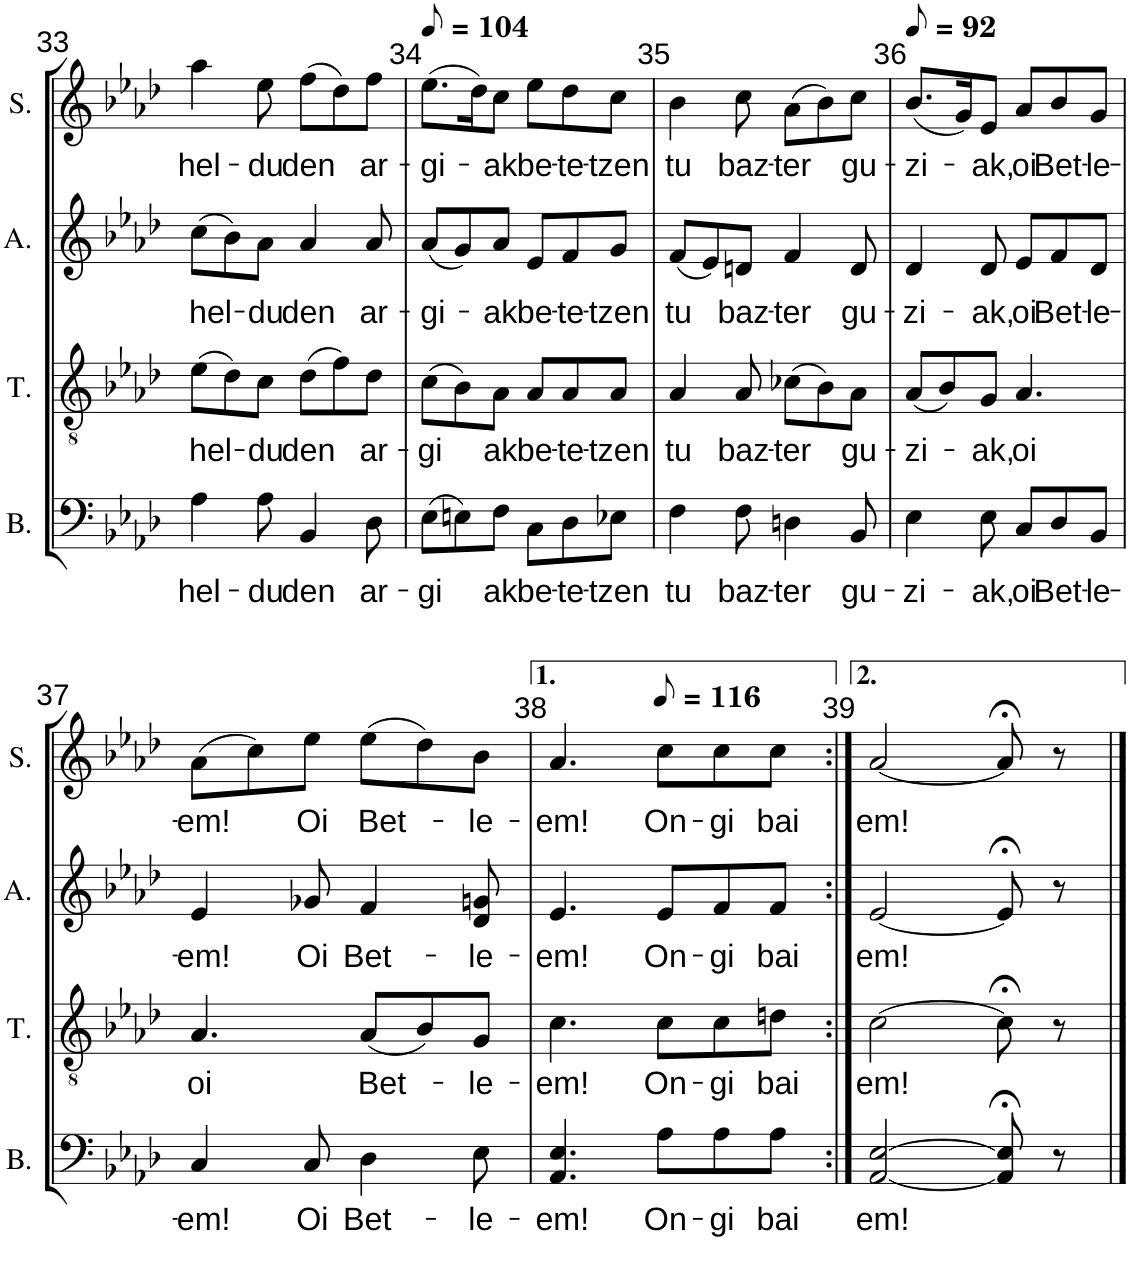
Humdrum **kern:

**kern	**text	**kern	**text	**kern	**text	**kern	**text
*part4	*part4	*part3	*part3	*part2	*part2	*part1	*part1
*staff4	*staff4	*staff3	*staff3	*staff2	*staff2	*staff1	*staff1
*I"Basse	*	*I"Ténor	*	*I"Alto	*	*I"Soprano	*
*I'B.	*	*I'T.	*	*I'A.	*	*I'S.	*
!!LO:PB:g=z
*clefF4	*	*clefGv2	*	*clefG2	*	*clefG2	*
*k[b-e-a-d-]	*	*k[b-e-a-d-]	*	*k[b-e-a-d-]	*	*k[b-e-a-d-]	*
*M6/8	*	*M6/8	*	*M6/8	*	*M6/8	*
=33	=33	=33	=33	=33	=33	=33	=33
!	!LO:LY:b	!	!LO:LY:b	!	!LO:LY:b	!	!LO:LY:b
4A-\	hel-	(8e-\L	hel-	(8cc\L	hel-	4aa-\	hel-
.	.	8d-\)	.	8b-\)	.	.	.
!	!LO:LY:b	!	!LO:LY:b	!	!LO:LY:b	!	!LO:LY:b
8A-\	-du	8c\J	-du	8a-\J	-du	8ee-\	-du
!	!LO:LY:b	!	!LO:LY:b	!	!LO:LY:b	!	!LO:LY:b
4BB-/	den	(8d-\L	den	4a-/	den	(8ff\L	den
.	.	8f\)	.	.	.	8dd-\)	.
!	!LO:LY:b	!	!LO:LY:b	!	!LO:LY:b	!	!LO:LY:b
8D-\	ar-	8d-\J	ar-	8a-/	ar-	8ff\J	ar-
=34	=34	=34	=34	=34	=34	=34	=34
*	*	*	*	*	*	*MM52	*
!	!LO:LY:b	!	!LO:LY:b	!	!LO:LY:b	!	!LO:LY:b
(8E-\L	-gi	(8c\L	-gi	(8a-/L	-gi-	(8.ee-\L	-gi-
8En\)	.	8B-\)	.	8g/)	.	.	.
.	.	.	.	.	.	16dd-\K)	.
!	!LO:LY:b	!	!LO:LY:b	!	!LO:LY:b	!	!LO:LY:b
8F\J	-ak	8A-\J	-ak	8a-/J	-ak	8cc\J	-ak
!	!LO:LY:b	!	!LO:LY:b	!	!LO:LY:b	!	!LO:LY:b
8C\L	be-	8A-/L	be-	8e-/L	be-	8ee-\L	be-
!	!LO:LY:b	!	!LO:LY:b	!	!LO:LY:b	!	!LO:LY:b
8D-\	-te-	8A-/	-te-	8f/	-te-	8dd-\	-te-
!	!LO:LY:b	!	!LO:LY:b	!	!LO:LY:b	!	!LO:LY:b
8E-X\J	-tzen	8A-/J	-tzen	8g/J	-tzen	8cc\J	-tzen
=35	=35	=35	=35	=35	=35	=35	=35
!	!LO:LY:b	!	!LO:LY:b	!	!LO:LY:b	!	!LO:LY:b
4F\	tu	4A-/	tu	(8f/L	tu	4b-\	tu
.	.	.	.	8e-/)	.	.	.
!	!LO:LY:b	!	!LO:LY:b	!	!LO:LY:b	!	!LO:LY:b
8F\	baz-	8A-/	baz-	8dn/J	baz-	8cc\	baz-
!	!LO:LY:b	!	!LO:LY:b	!	!LO:LY:b	!	!LO:LY:b
4Dn\	-ter	(8c-X\L	-ter	4f/	-ter	(8a-\L	-ter
.	.	8B-\)	.	.	.	8b-\)	.
!	!LO:LY:b	!	!LO:LY:b	!	!LO:LY:b	!	!LO:LY:b
8BB-/	gu-	8A-\J	gu-	8d/	gu-	8cc\J	gu-
=36	=36	=36	=36	=36	=36	=36	=36
*	*	*	*	*	*	*MM46	*
!	!LO:LY:b	!	!LO:LY:b	!	!LO:LY:b	!	!LO:LY:b
4E-\	-zi-	(8A-/L	-zi-	4d-/	-zi-	(8.b-/L	-zi-
.	.	8B-/)	.	.	.	.	.
.	.	.	.	.	.	16g/K)	.
!	!LO:LY:b	!	!LO:LY:b	!	!LO:LY:b	!	!LO:LY:b
8E-\	-ak,	8G/J	-ak,	8d-/	-ak,	8e-/J	-ak,
!	!LO:LY:b	!	!LO:LY:b	!	!LO:LY:b	!	!LO:LY:b
8C/L	oi	4.A-/	oi	8e-/L	oi	8a-/L	oi
!	!LO:LY:b	!	!	!	!LO:LY:b	!	!LO:LY:b
8D-/	Bet-	.	.	8f/	Bet-	8b-/	Bet-
!	!LO:LY:b	!	!	!	!LO:LY:b	!	!LO:LY:b
8BB-/J	-le-	.	.	8d-/J	-le-	8g/J	-le-
!!LO:LB:g=z
=37	=37	=37	=37	=37	=37	=37	=37
!	!LO:LY:b	!	!LO:LY:b	!	!LO:LY:b	!	!LO:LY:b
4C/	-em!	4.A-/	oi	4e-/	-em!	(8a-\L	-em!
.	.	.	.	.	.	8cc\)	.
!	!LO:LY:b	!	!	!	!LO:LY:b	!	!LO:LY:b
8C/	Oi	.	.	8g-X/	Oi	8ee-\J	Oi
!	!LO:LY:b	!	!LO:LY:b	!	!LO:LY:b	!	!LO:LY:b
4D-\	Bet-	(8A-/L	Bet-	4f/	Bet-	(8ee-\L	Bet-
.	.	8B-/)	.	.	.	8dd-\)	.
!	!LO:LY:b	!	!LO:LY:b	!	!LO:LY:b	!	!LO:LY:b
8E-\	-le-	8G/J	-le-	8d-/ 8gn/	-le-	8b-\J	-le-
=38	=38	=38	=38	=38	=38	=38	=38
!	!LO:LY:b	!	!LO:LY:b	!	!LO:LY:b	!	!LO:LY:b
4.AA-/ 4.E-/	-em!	4.c\	-em!	4.e-/	-em!	4.a-/	-em!
*	*	*	*	*	*	*MM58	*
!	!LO:LY:b	!	!LO:LY:b	!	!LO:LY:b	!	!LO:LY:b
8A-\L	On-	8c\L	On-	8e-/L	On-	8cc\L	On-
!	!LO:LY:b	!	!LO:LY:b	!	!LO:LY:b	!	!LO:LY:b
8A-\	-gi	8c\	-gi	8f/	-gi	8cc\	-gi
!	!LO:LY:b	!	!LO:LY:b	!	!LO:LY:b	!	!LO:LY:b
8A-\J	bai	8dn\J	bai	8f/J	bai	8cc\J	bai
=39:|!	=39:|!	=39:|!	=39:|!	=39:|!	=39:|!	=39:|!	=39:|!
!	!LO:LY:b	!	!LO:LY:b	!	!LO:LY:b	!	!LO:LY:b
[2AA-/ [2E-/	em!	[2c\	em!	[2e-/	em!	[2a-/	em!
8AA-/];< 8E-/];<	.	8c;<\]	.	8e-;</]	.	8a-;</]	.
8r	.	8r	.	8r	.	8r	.
==	==	==	==	==	==	==	==
*-	*-	*-	*-	*-	*-	*-	*-
